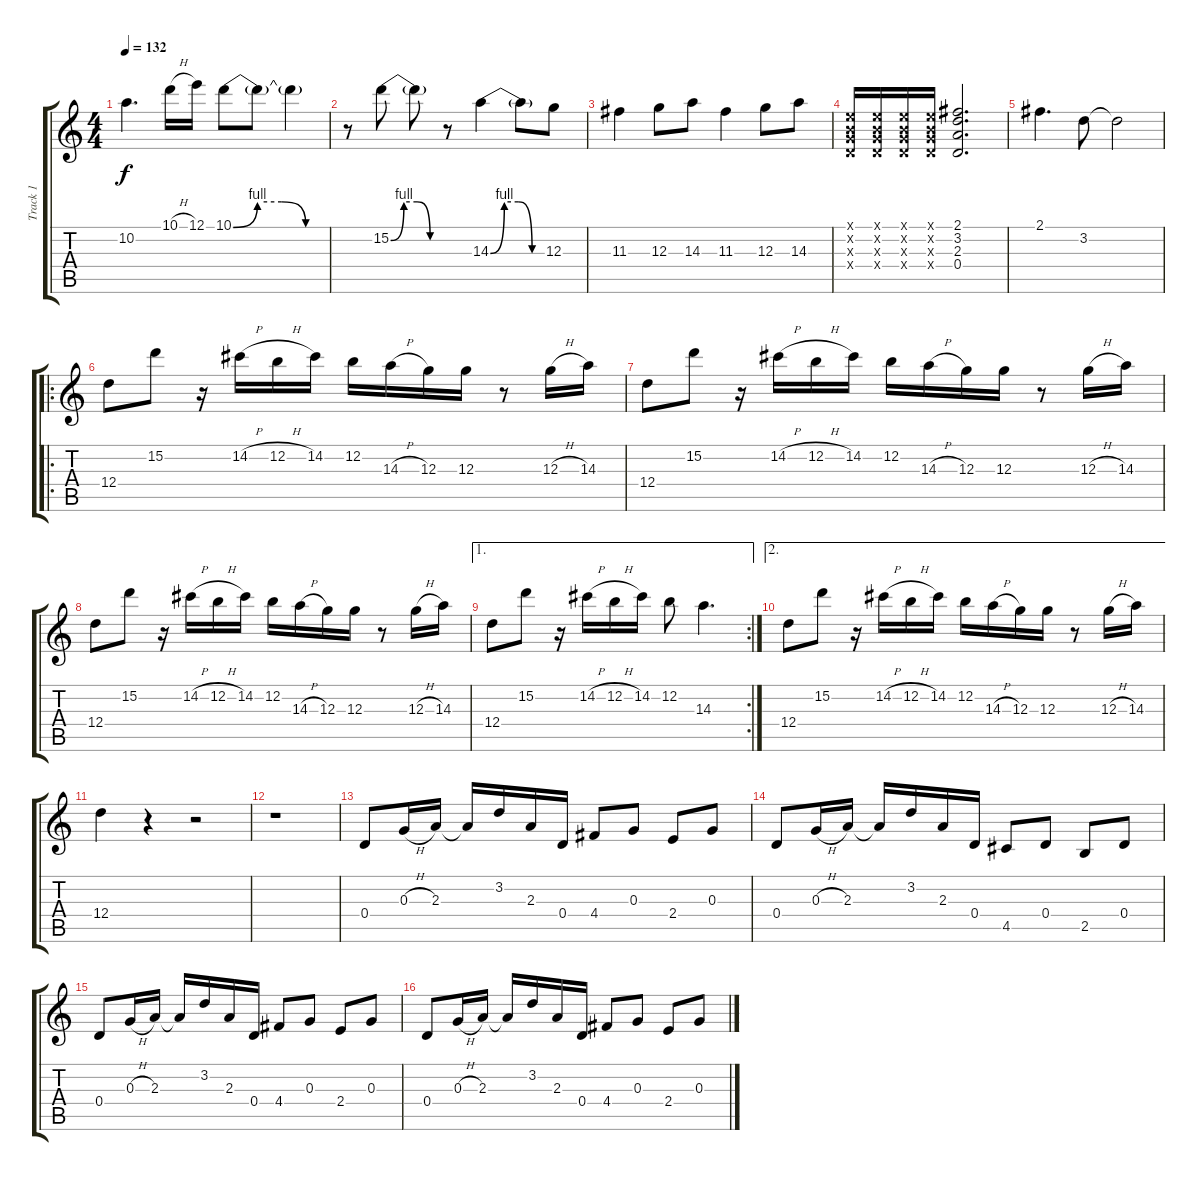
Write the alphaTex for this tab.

\track ("Track 1" "Track 1") {instrument acousticguitarsteel}
\staff {score tabs}
\tuning (E4 B3 G3 D3 A2 E2) {hide}
\ts (4 4)
\tempo 132
\clef g2
\ks c
10.2.4{d dy f} 10.1{h}.16 12.1.16 10.1{be (custom 0 0 15 4 30 4 45 0 60 0)}.8 10.1{t}.8 10.1{t}.4 |
r.8 15.2{be (custom 0 0 15 4 30 4 45 0 60 0)}.8 15.2{t}.8 r.8 14.3{be (custom 0 0 15 4 30 4 45 0 60 0)}.4 14.3{t}.8 12.3.8 |
11.3.4 12.3.8 14.3.8 11.3.4 12.3.8 14.3.8 |
(0.1{x} 0.2{x} 0.3{x} 0.4{x}).16 (0.1{x} 0.2{x} 0.3{x} 0.4{x}).16 (0.1{x} 0.2{x} 0.3{x} 0.4{x}).16 (0.1{x} 0.2{x} 0.3{x} 0.4{x}).16 (2.1 3.2 2.3 0.4).2{d} |
2.1.4{d} 3.2.8 3.2{t}.2 |
\ro
12.4.8 15.2.8 r.16 14.2{h}.16 12.2{h}.16 14.2.16 12.2.16 14.3{h}.16 12.3.16 12.3.16 r.8 12.3{h}.16 14.3.16 |
12.4.8 15.2.8 r.16 14.2{h}.16 12.2{h}.16 14.2.16 12.2.16 14.3{h}.16 12.3.16 12.3.16 r.8 12.3{h}.16 14.3.16 |
12.4.8 15.2.8 r.16 14.2{h}.16 12.2{h}.16 14.2.16 12.2.16 14.3{h}.16 12.3.16 12.3.16 r.8 12.3{h}.16 14.3.16 |
\ae 1
\rc 2
12.4.8 15.2.8 r.16 14.2{h}.16 12.2{h}.16 14.2.16 12.2.8 14.3.4{d} |
\ae 2
12.4.8 15.2.8 r.16 14.2{h}.16 12.2{h}.16 14.2.16 12.2.16 14.3{h}.16 12.3.16 12.3.16 r.8 12.3{h}.16 14.3.16 |
12.4.4 r.4 r.2 |
r.1 |
0.4.8 0.3{h}.16 2.3.16 2.3{t}.16 3.2.16 2.3.16 0.4.16 4.4.8 0.3.8 2.4.8 0.3.8 |
0.4.8 0.3{h}.16 2.3.16 2.3{t}.16 3.2.16 2.3.16 0.4.16 4.5.8 0.4.8 2.5.8 0.4.8 |
0.4.8 0.3{h}.16 2.3.16 2.3{t}.16 3.2.16 2.3.16 0.4.16 4.4.8 0.3.8 2.4.8 0.3.8 |
0.4.8 0.3{h}.16 2.3.16 2.3{t}.16 3.2.16 2.3.16 0.4.16 4.4.8 0.3.8 2.4.8 0.3.8
